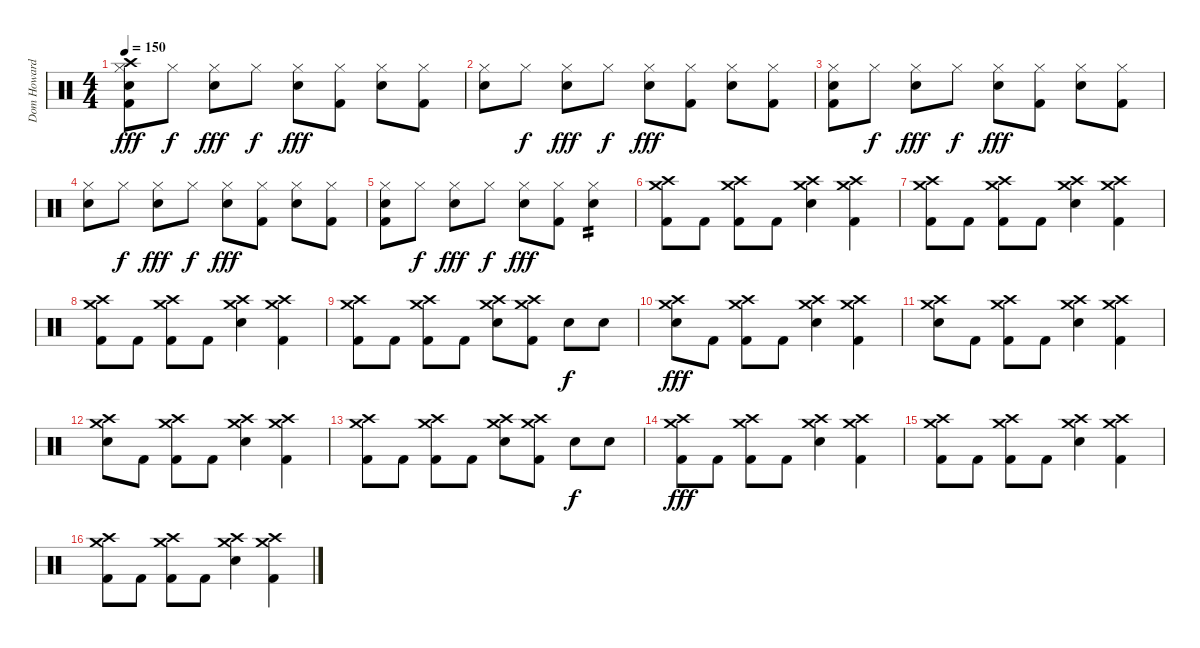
\track ("Dom Howard" "Dom Howard") {instrument percussion}
\staff {score}
\articulation defaults
\ts (4 4)
\tempo 150
\clef neutral
\ks c
("Hi-Hat (closed)" "Crash high (hit)" "Electric Snare (hit)" "Kick (hit) 2").8{dy fff} "Hi-Hat (closed)".8{dy f} ("Hi-Hat (closed)" "Electric Snare (hit)").8{dy fff} "Hi-Hat (closed)".8{dy f} ("Hi-Hat (closed)" "Electric Snare (hit)").8{dy fff} ("Hi-Hat (closed)" "Kick (hit) 2").8 ("Hi-Hat (closed)" "Electric Snare (hit)").8 ("Hi-Hat (closed)" "Kick (hit) 2").8 |
("Hi-Hat (closed)" "Electric Snare (hit)").8 "Hi-Hat (closed)".8{dy f} ("Hi-Hat (closed)" "Electric Snare (hit)").8{dy fff} "Hi-Hat (closed)".8{dy f} ("Hi-Hat (closed)" "Electric Snare (hit)").8{dy fff} ("Hi-Hat (closed)" "Kick (hit) 2").8 ("Hi-Hat (closed)" "Electric Snare (hit)").8 ("Hi-Hat (closed)" "Kick (hit) 2").8 |
("Hi-Hat (closed)" "Electric Snare (hit)" "Kick (hit) 2").8 "Hi-Hat (closed)".8{dy f} ("Hi-Hat (closed)" "Electric Snare (hit)").8{dy fff} "Hi-Hat (closed)".8{dy f} ("Hi-Hat (closed)" "Electric Snare (hit)").8{dy fff} ("Hi-Hat (closed)" "Kick (hit) 2").8 ("Hi-Hat (closed)" "Electric Snare (hit)").8 ("Hi-Hat (closed)" "Kick (hit) 2").8 |
("Hi-Hat (closed)" "Electric Snare (hit)").8 "Hi-Hat (closed)".8{dy f} ("Hi-Hat (closed)" "Electric Snare (hit)").8{dy fff} "Hi-Hat (closed)".8{dy f} ("Hi-Hat (closed)" "Electric Snare (hit)").8{dy fff} ("Hi-Hat (closed)" "Kick (hit) 2").8 ("Hi-Hat (closed)" "Electric Snare (hit)").8 ("Hi-Hat (closed)" "Kick (hit) 2").8 |
("Hi-Hat (closed)" "Electric Snare (hit)" "Kick (hit) 2").8 "Hi-Hat (closed)".8{dy f} ("Hi-Hat (closed)" "Electric Snare (hit)").8{dy fff} "Hi-Hat (closed)".8{dy f} ("Hi-Hat (closed)" "Electric Snare (hit)").8{dy fff} ("Hi-Hat (closed)" "Kick (hit) 2").8 ("Hi-Hat (closed)" "Electric Snare (hit)").4{tp 2} |
("Crash medium (hit)" "Crash high (hit)" "Kick (hit) 2").8 "Kick (hit) 2".8 ("Crash high (hit)" "Crash medium (hit)" "Kick (hit) 2").8 "Kick (hit) 2".8 ("Crash medium (hit)" "Crash high (hit)" "Electric Snare (hit)").4 ("Crash high (hit)" "Crash medium (hit)" "Kick (hit) 2").4 |
("Crash medium (hit)" "Crash high (hit)" "Kick (hit) 2").8 "Kick (hit) 2".8 ("Crash high (hit)" "Crash medium (hit)" "Kick (hit) 2").8 "Kick (hit) 2".8 ("Crash medium (hit)" "Crash high (hit)" "Electric Snare (hit)").4 ("Crash high (hit)" "Crash medium (hit)" "Kick (hit) 2").4 |
("Crash medium (hit)" "Crash high (hit)" "Kick (hit) 2").8 "Kick (hit) 2".8 ("Crash high (hit)" "Crash medium (hit)" "Kick (hit) 2").8 "Kick (hit) 2".8 ("Crash medium (hit)" "Crash high (hit)" "Electric Snare (hit)").4 ("Crash high (hit)" "Crash medium (hit)" "Kick (hit) 2").4 |
("Crash medium (hit)" "Crash high (hit)" "Kick (hit) 2").8 "Kick (hit) 2".8 ("Crash high (hit)" "Crash medium (hit)" "Kick (hit) 2").8 "Kick (hit) 2".8 ("Crash medium (hit)" "Crash high (hit)" "Electric Snare (hit)").8 ("Crash high (hit)" "Crash medium (hit)" "Kick (hit) 2").8 "Electric Snare (hit)".8{dy f} "Electric Snare (hit)".8 |
("Crash medium (hit)" "Crash high (hit)" "Electric Snare (hit)").8{dy fff} "Kick (hit) 2".8 ("Crash high (hit)" "Crash medium (hit)" "Kick (hit) 2").8 "Kick (hit) 2".8 ("Crash medium (hit)" "Crash high (hit)" "Electric Snare (hit)").4 ("Crash high (hit)" "Crash medium (hit)" "Kick (hit) 2").4 |
("Crash medium (hit)" "Crash high (hit)" "Electric Snare (hit)").8 "Kick (hit) 2".8 ("Crash high (hit)" "Crash medium (hit)" "Kick (hit) 2").8 "Kick (hit) 2".8 ("Crash medium (hit)" "Crash high (hit)" "Electric Snare (hit)").4 ("Crash high (hit)" "Crash medium (hit)" "Kick (hit) 2").4 |
("Crash medium (hit)" "Crash high (hit)" "Electric Snare (hit)").8 "Kick (hit) 2".8 ("Crash high (hit)" "Crash medium (hit)" "Kick (hit) 2").8 "Kick (hit) 2".8 ("Crash medium (hit)" "Crash high (hit)" "Electric Snare (hit)").4 ("Crash high (hit)" "Crash medium (hit)" "Kick (hit) 2").4 |
("Crash medium (hit)" "Crash high (hit)" "Kick (hit) 2").8 "Kick (hit) 2".8 ("Crash high (hit)" "Crash medium (hit)" "Kick (hit) 2").8 "Kick (hit) 2".8 ("Crash medium (hit)" "Crash high (hit)" "Electric Snare (hit)").8 ("Crash high (hit)" "Crash medium (hit)" "Kick (hit) 2").8 "Electric Snare (hit)".8{dy f} "Electric Snare (hit)".8 |
("Crash medium (hit)" "Crash high (hit)" "Kick (hit) 2").8{dy fff} "Kick (hit) 2".8 ("Crash high (hit)" "Crash medium (hit)" "Kick (hit) 2").8 "Kick (hit) 2".8 ("Crash medium (hit)" "Crash high (hit)" "Electric Snare (hit)").4 ("Crash high (hit)" "Crash medium (hit)" "Kick (hit) 2").4 |
("Crash medium (hit)" "Crash high (hit)" "Kick (hit) 2").8 "Kick (hit) 2".8 ("Crash high (hit)" "Crash medium (hit)" "Kick (hit) 2").8 "Kick (hit) 2".8 ("Crash medium (hit)" "Crash high (hit)" "Electric Snare (hit)").4 ("Crash high (hit)" "Crash medium (hit)" "Kick (hit) 2").4 |
("Crash medium (hit)" "Crash high (hit)" "Kick (hit) 2").8 "Kick (hit) 2".8 ("Crash high (hit)" "Crash medium (hit)" "Kick (hit) 2").8 "Kick (hit) 2".8 ("Crash medium (hit)" "Crash high (hit)" "Electric Snare (hit)").4 ("Crash high (hit)" "Crash medium (hit)" "Kick (hit) 2").4
